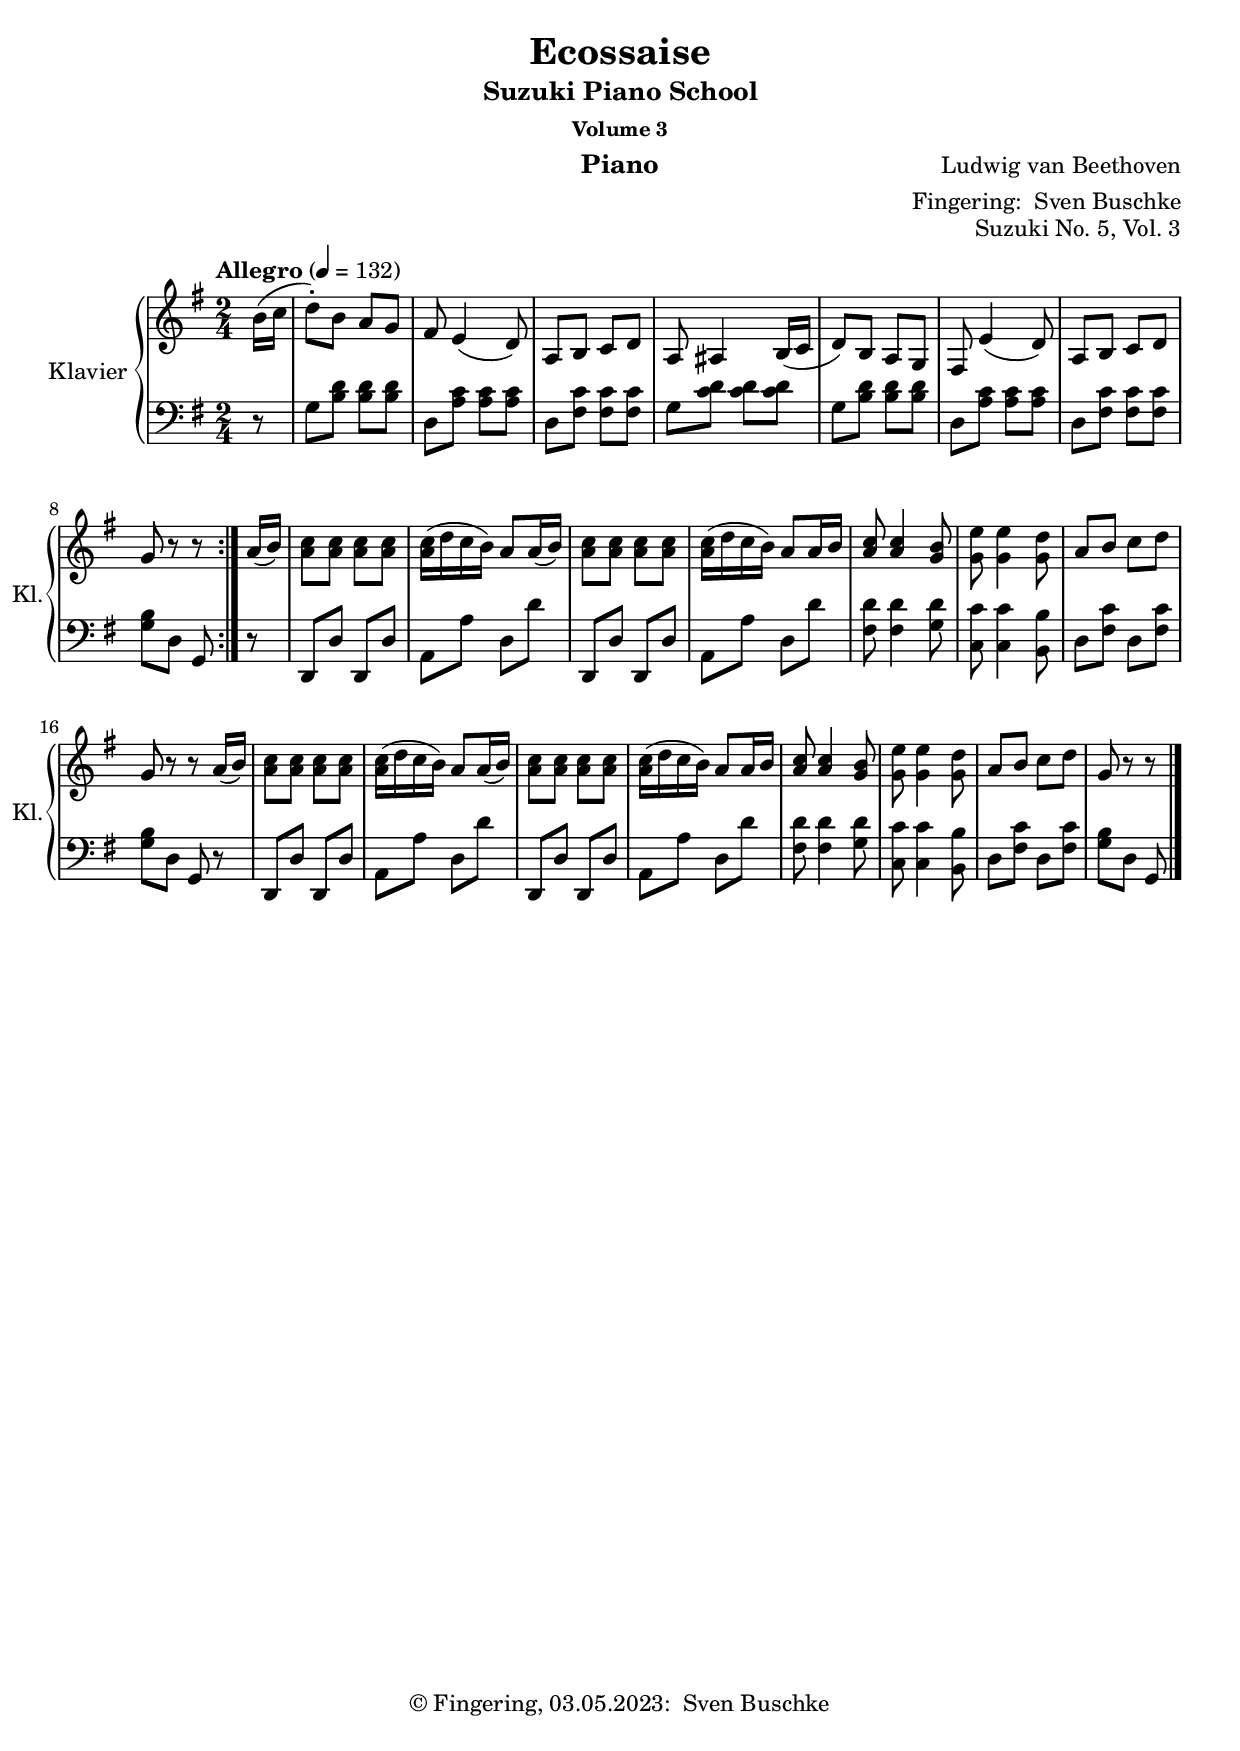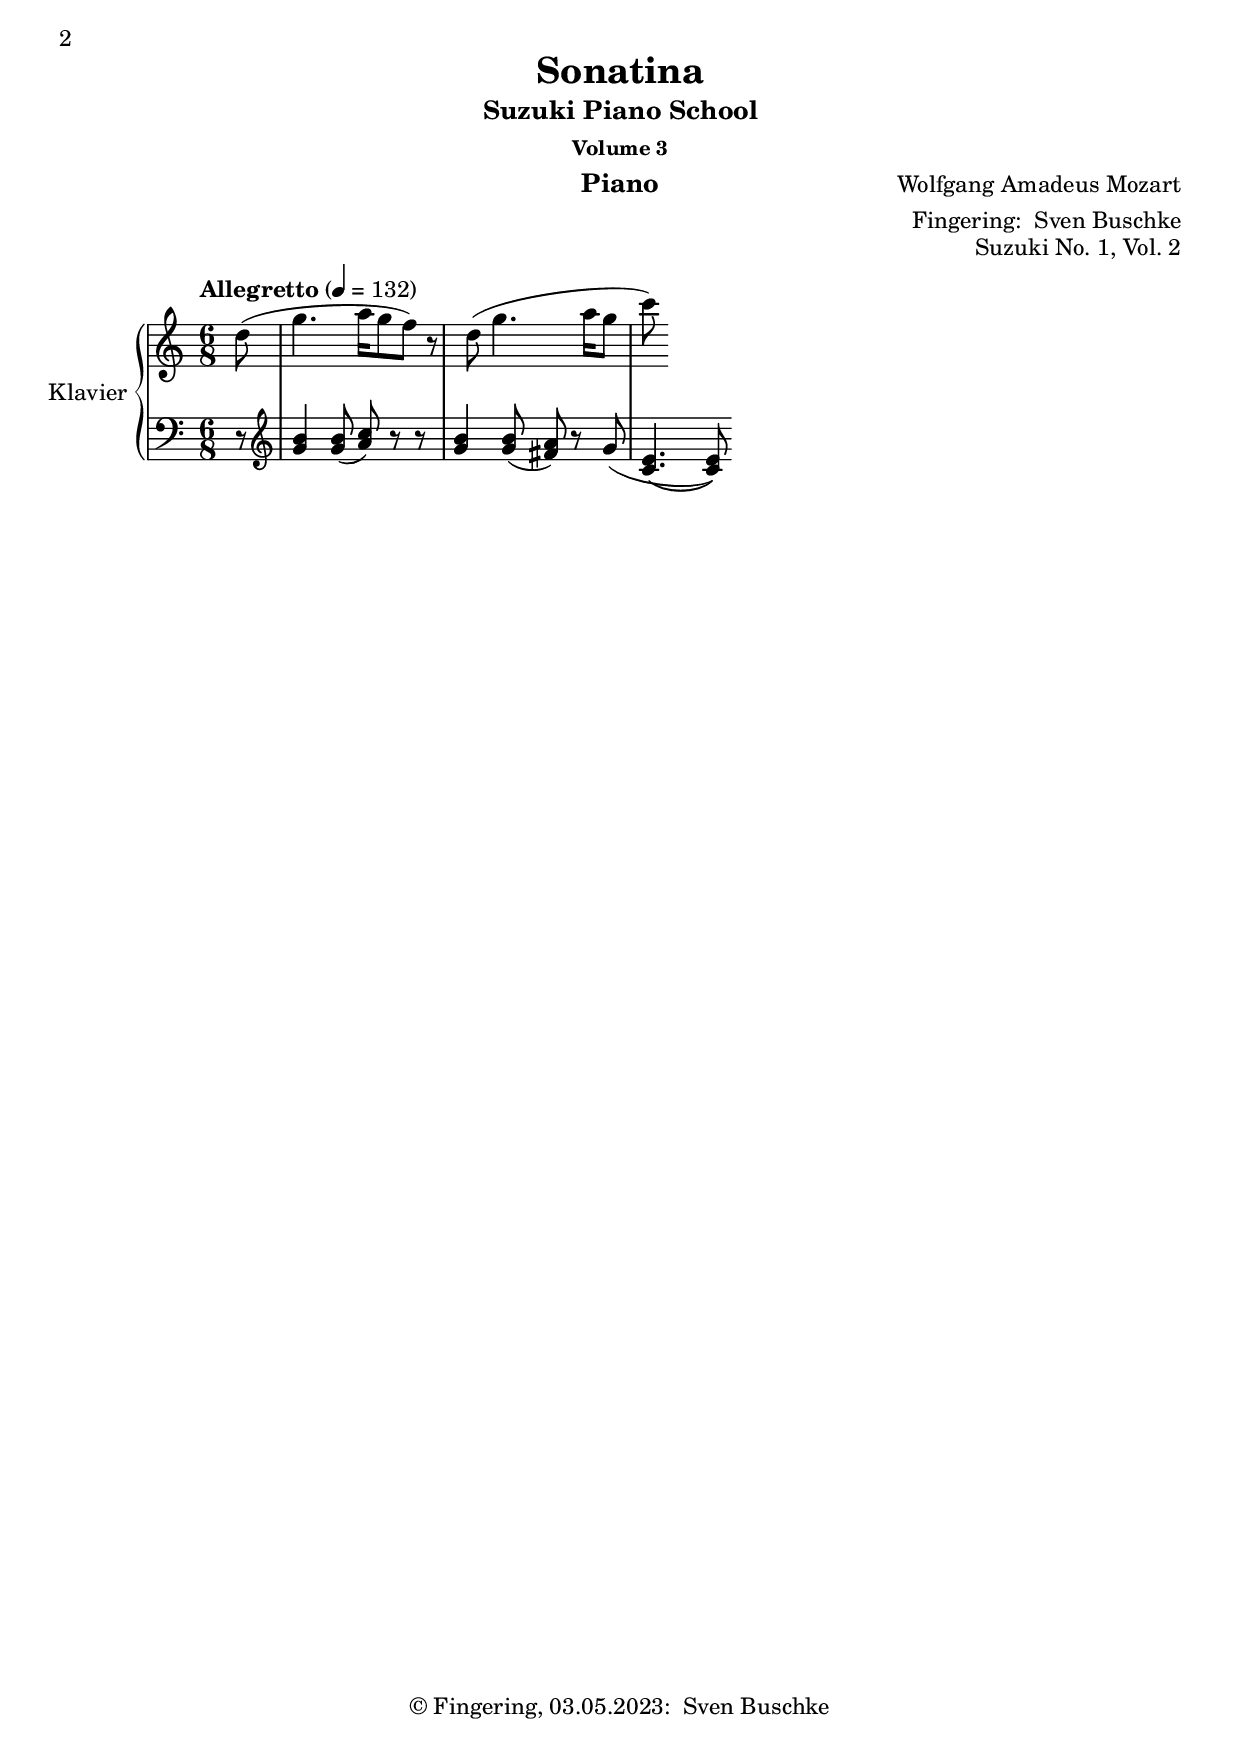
\version "2.24.1"
\language "english"

\header {
  dedication = ""
  title = ""
  subtitle = "Suzuki Piano School"
  subsubtitle = "Volume 3"
  instrument = "Piano"
  composer = ""
  arranger = \markup {"Fingering: " \with-url "https://buschke.com" "Sven Buschke"}
  poet = ""
  meter = ""
  piece = ""
  opus = "No. 1"
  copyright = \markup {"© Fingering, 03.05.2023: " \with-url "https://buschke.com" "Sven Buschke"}
%  tagline = ""
  % Remove default LilyPond tagline
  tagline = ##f
}


\paper {
  #(set-paper-size "a4")
}

\layout {
  \context {
    \Voice
    \consists "Melody_engraver"
    \override Stem #'neutral-direction = #'()
  }
}

global = {
  \key c \major
  \numericTimeSignature
  \time 4/4
  \tempo "Andante" 4=100
}

%%%%%%%%%%%%%%%%%%%%%%%%%%%%%%%%%%%%%%%%%%%%%%%%%%%%%%%%%%%%%%%%%%%%%%%%%%%%%%%%
% Nummer 1 / A
%%%%%%%%%%%%%%%%%%%%%%%%%%%%%%%%%%%%%%%%%%%%%%%%%%%%%%%%%%%%%%%%%%%%%%%%%%%%%%%%

globalA = {
  \key c \major
  \numericTimeSignature
  \time 4/4
  \tempo "Andante" 4=100
}

scoreARight = \relative c'' {
  \global
  % Music follows here.

}

scoreALeft = \relative c' {
  \global
  % Music follows here.

}

\bookpart {
\header {
  title = ""
  composer = ""
  poet = ""
  meter = ""
  piece = ""
  opus = "Suzuki No. 1, Vol. 2"
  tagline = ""
}
  \score {
    \new PianoStaff \with {
      instrumentName = "Klavier"
      shortInstrumentName = "Kl."
    } <<
      \new Staff = "right" \with {
        midiInstrument = "acoustic grand"
      } \scoreARight
      \new Staff = "left" \with {
        midiInstrument = "acoustic grand"
      } { \clef bass \scoreALeft }
    >>
    \layout { }
    \midi { }
  }
}

%%%%%%%%%%%%%%%%%%%%%%%%%%%%%%%%%%%%%%%%%%%%%%%%%%%%%%%%%%%%%%%%%%%%%%%%%%%%%%%%
% Nummer 2 / B
%%%%%%%%%%%%%%%%%%%%%%%%%%%%%%%%%%%%%%%%%%%%%%%%%%%%%%%%%%%%%%%%%%%%%%%%%%%%%%%%

globalB = {
  \key c \major
  \numericTimeSignature
  \time 4/4
  \tempo "Andante" 4=100
}

scoreBRight = \relative c'' {
  \global
  % Music follows here.

}

scoreBLeft = \relative c' {
  \global
  % Music follows here.

}

\bookpart {
\header {
  title = ""
  composer = ""
  poet = ""
  meter = ""
  piece = ""
  opus = "Suzuki No. 1, Vol. 2"
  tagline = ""
}
  \score {
    \new PianoStaff \with {
      instrumentName = "Klavier"
      shortInstrumentName = "Kl."
    } <<
      \new Staff = "right" \with {
        midiInstrument = "acoustic grand"
      } \scoreBRight
      \new Staff = "left" \with {
        midiInstrument = "acoustic grand"
      } { \clef bass \scoreBLeft }
    >>
    \layout { }
    \midi { }
  }
}

%%%%%%%%%%%%%%%%%%%%%%%%%%%%%%%%%%%%%%%%%%%%%%%%%%%%%%%%%%%%%%%%%%%%%%%%%%%%%%%%
% Nummer 3 / C
%%%%%%%%%%%%%%%%%%%%%%%%%%%%%%%%%%%%%%%%%%%%%%%%%%%%%%%%%%%%%%%%%%%%%%%%%%%%%%%%

globalC = {
  \key c \major
  \numericTimeSignature
  \time 4/4
  \tempo "Andante" 4=100
}

scoreCRight = \relative c'' {
  \global
  % Music follows here.

}

scoreCLeft = \relative c' {
  \global
  % Music follows here.

}

\bookpart {
\header {
  title = ""
  composer = ""
  poet = ""
  meter = ""
  piece = ""
  opus = "Suzuki No. 1, Vol. 2"
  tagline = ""
}
  \score {
    \new PianoStaff \with {
      instrumentName = "Klavier"
      shortInstrumentName = "Kl."
    } <<
      \new Staff = "right" \with {
        midiInstrument = "acoustic grand"
      } \scoreCRight
      \new Staff = "left" \with {
        midiInstrument = "acoustic grand"
      } { \clef bass \scoreCLeft }
    >>
    \layout { }
    \midi { }
  }
}

%%%%%%%%%%%%%%%%%%%%%%%%%%%%%%%%%%%%%%%%%%%%%%%%%%%%%%%%%%%%%%%%%%%%%%%%%%%%%%%%
% Nummer 4 / D
%%%%%%%%%%%%%%%%%%%%%%%%%%%%%%%%%%%%%%%%%%%%%%%%%%%%%%%%%%%%%%%%%%%%%%%%%%%%%%%%

globalD = {
  \key c \major
  \numericTimeSignature
  \time 4/4
  \tempo "Andante" 4=100
}

scoreDRight = \relative c'' {
  \global
  % Music follows here.

}

scoreDLeft = \relative c' {
  \global
  % Music follows here.

}

\bookpart {
\header {
  title = ""
  composer = ""
  poet = ""
  meter = ""
  piece = ""
  opus = "Suzuki No. 1, Vol. 2"
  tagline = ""
}
  \score {
    \new PianoStaff \with {
      instrumentName = "Klavier"
      shortInstrumentName = "Kl."
    } <<
      \new Staff = "right" \with {
        midiInstrument = "acoustic grand"
      } \scoreDRight
      \new Staff = "left" \with {
        midiInstrument = "acoustic grand"
      } { \clef bass \scoreDLeft }
    >>
    \layout { }
    \midi { }
  }
}

%%%%%%%%%%%%%%%%%%%%%%%%%%%%%%%%%%%%%%%%%%%%%%%%%%%%%%%%%%%%%%%%%%%%%%%%%%%%%%%%
% Nummer 5 / E
%%%%%%%%%%%%%%%%%%%%%%%%%%%%%%%%%%%%%%%%%%%%%%%%%%%%%%%%%%%%%%%%%%%%%%%%%%%%%%%%

globalE = {
  \key g \major
  \numericTimeSignature
  \time 2/4
  \tempo "Allegro" 4=132
}

scoreERight = \relative c'' {
  \globalE
  % Music follows here.
  \repeat volta 2 {
    \partial 8
    b16(c
    d8-.) b a g fs e4(d8) a b c d a as4 b16(c d8) b a g fs e'4(d8) a b c d g r r
  }
  \partial 8
  a16(b)
  <a c>8 <a c> <a c> <a c>
  <a c>16(d c b) a8 
  a16(b)
  <a c>8 <a c> <a c> <a c>
  <a c>16(d c b) a8 a16 b
  <a c>8 <a c>4 <g b>8
  <g e'> <g e'>4 <g d'>8
  a b c d g, r r 
  a16(b)
  <a c>8 <a c> <a c> <a c>
  <a c>16(d c b) a8 
  a16(b)
  <a c>8 <a c> <a c> <a c>
  <a c>16(d c b) a8 a16 b
  <a c>8 <a c>4 <g b>8
  <g e'> <g e'>4 <g d'>8
  a b c d g, r r 
  \bar "|."
}

scoreELeft = \relative c' {
  \globalE
  % Music follows here.
  \repeat volta 2 {
    \partial 8
    r
    g <b d> <b d> <b d>
    d, <a' c> <a c> <a c>
    d, <fs c'> <fs c'> <fs c'>
    g <c d> <c d> <c d>
    g <b d> <b d> <b d>
    d, <a' c> <a c> <a c>
    d, <fs c'> <fs c'> <fs c'>
    <g b> d g,
  }
  \partial 8
  r8
  d d' d, d'
  a a' d, d'
  d,, d' d, d'
  a a' d, d'
  <fs, d'> <fs d'>4 <g d'>8
  <c, c'> <c c'>4 <b b'>8
  d <fs c'> d <fs c'>
  <g b> d g, r
  d d' d, d'
  a a' d, d'
  d,, d' d, d'
  a a' d, d'
  <fs, d'> <fs d'>4 <g d'>8
  <c, c'> <c c'>4 <b b'>8
  d <fs c'> d <fs c'>
  <g b> d g,
  \bar "|."
}

\bookpart {
\header {
  title = "Ecossaise"
  composer = \markup {\with-url #"https://es.wikipedia.org/wiki/Ludwig_van_Beethoven" "Ludwig van Beethoven"}
  poet = ""
  meter = ""
  piece = ""
  opus = "Suzuki No. 5, Vol. 3"
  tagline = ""
}
  \score {
    \new PianoStaff \with {
      instrumentName = "Klavier"
      shortInstrumentName = "Kl."
    } <<
      \new Staff = "right" \with {
        midiInstrument = "acoustic grand"
      } \scoreERight
      \new Staff = "left" \with {
        midiInstrument = "acoustic grand"
      } { \clef bass \scoreELeft }
    >>
    \layout { }
    \midi { }
  }
}

%%%%%%%%%%%%%%%%%%%%%%%%%%%%%%%%%%%%%%%%%%%%%%%%%%%%%%%%%%%%%%%%%%%%%%%%%%%%%%%%
% Nummer 6 / F
%%%%%%%%%%%%%%%%%%%%%%%%%%%%%%%%%%%%%%%%%%%%%%%%%%%%%%%%%%%%%%%%%%%%%%%%%%%%%%%%

globalF = {
  \key c \major
  \numericTimeSignature
  \time 4/4
  \tempo "Andante" 4=100
}

scoreFRight = \relative c'' {
  \global
  % Music follows here.

}

scoreFLeft = \relative c' {
  \global
  % Music follows here.

}

\bookpart {
\header {
  title = ""
  composer = ""
  poet = ""
  meter = ""
  piece = ""
  opus = "Suzuki No. 1, Vol. 2"
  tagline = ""
}
  \score {
    \new PianoStaff \with {
      instrumentName = "Klavier"
      shortInstrumentName = "Kl."
    } <<
      \new Staff = "right" \with {
        midiInstrument = "acoustic grand"
      } \scoreFRight
      \new Staff = "left" \with {
        midiInstrument = "acoustic grand"
      } { \clef bass \scoreFLeft }
    >>
    \layout { }
    \midi { }
  }
}

%%%%%%%%%%%%%%%%%%%%%%%%%%%%%%%%%%%%%%%%%%%%%%%%%%%%%%%%%%%%%%%%%%%%%%%%%%%%%%%%
% Nummer 7 / G
%%%%%%%%%%%%%%%%%%%%%%%%%%%%%%%%%%%%%%%%%%%%%%%%%%%%%%%%%%%%%%%%%%%%%%%%%%%%%%%%

globalG = {
  \key c \major
  \numericTimeSignature
  \time 6/8
  \tempo "Allegretto" 4=132
}

scoreGRight = \relative c'' {
  \globalG
  % Music follows here.
  \partial 8
  d8(
  g4. a16 g8 f) r d(g4. a16 g8 c)
}

scoreGLeft = \relative c' {
  \globalG
  % Music follows here.
  \partial 8
  r \clef treble
  <g' b>4 <g b>8(<a c>) r r
  <g b>4 <g b>8(<fs a>)r g(
  <c, e>4.\(<c e>8\))
}

\bookpart {
\header {
  title = "Sonatina"
  composer = \markup {\with-url #"https://es.wikipedia.org/wiki/Wolfgang_Amadeus_Mozart" "Wolfgang Amadeus Mozart"}
  poet = ""
  meter = ""
  piece = ""
  opus = "Suzuki No. 1, Vol. 2"
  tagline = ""
}
  \score {
    \new PianoStaff \with {
      instrumentName = "Klavier"
      shortInstrumentName = "Kl."
    } <<
      \new Staff = "right" \with {
        midiInstrument = "acoustic grand"
      } \scoreGRight
      \new Staff = "left" \with {
        midiInstrument = "acoustic grand"
      } { \clef bass \scoreGLeft }
    >>
    \layout { }
    \midi { }
  }
}

%%%%%%%%%%%%%%%%%%%%%%%%%%%%%%%%%%%%%%%%%%%%%%%%%%%%%%%%%%%%%%%%%%%%%%%%%%%%%%%%
% Nummer 8 / H
%%%%%%%%%%%%%%%%%%%%%%%%%%%%%%%%%%%%%%%%%%%%%%%%%%%%%%%%%%%%%%%%%%%%%%%%%%%%%%%%

globalH = {
  \key c \major
  \numericTimeSignature
  \time 4/4
  \tempo "Andante" 4=100
}

scoreHRight = \relative c'' {
  \global
  % Music follows here.

}

scoreHLeft = \relative c' {
  \global
  % Music follows here.

}

\bookpart {
\header {
  title = ""
  composer = ""
  poet = ""
  meter = ""
  piece = ""
  opus = "Suzuki No. 1, Vol. 2"
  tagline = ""
}
  \score {
    \new PianoStaff \with {
      instrumentName = "Klavier"
      shortInstrumentName = "Kl."
    } <<
      \new Staff = "right" \with {
        midiInstrument = "acoustic grand"
      } \scoreHRight
      \new Staff = "left" \with {
        midiInstrument = "acoustic grand"
      } { \clef bass \scoreHLeft }
    >>
    \layout { }
    \midi { }
  }
}

%%%%%%%%%%%%%%%%%%%%%%%%%%%%%%%%%%%%%%%%%%%%%%%%%%%%%%%%%%%%%%%%%%%%%%%%%%%%%%%%
% Nummer 9 / I
%%%%%%%%%%%%%%%%%%%%%%%%%%%%%%%%%%%%%%%%%%%%%%%%%%%%%%%%%%%%%%%%%%%%%%%%%%%%%%%%

globalI = {
  \key c \major
  \numericTimeSignature
  \time 4/4
  \tempo "Andante" 4=100
}

scoreIRight = \relative c'' {
  \global
  % Music follows here.

}

scoreILeft = \relative c' {
  \global
  % Music follows here.

}

\bookpart {
\header {
  title = ""
  composer = ""
  poet = ""
  meter = ""
  piece = ""
  opus = "Suzuki No. 1, Vol. 2"
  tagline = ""
}
  \score {
    \new PianoStaff \with {
      instrumentName = "Klavier"
      shortInstrumentName = "Kl."
    } <<
      \new Staff = "right" \with {
        midiInstrument = "acoustic grand"
      } \scoreIRight
      \new Staff = "left" \with {
        midiInstrument = "acoustic grand"
      } { \clef bass \scoreILeft }
    >>
    \layout { }
    \midi { }
  }
}

%%%%%%%%%%%%%%%%%%%%%%%%%%%%%%%%%%%%%%%%%%%%%%%%%%%%%%%%%%%%%%%%%%%%%%%%%%%%%%%%
% Nummer 10 / J
%%%%%%%%%%%%%%%%%%%%%%%%%%%%%%%%%%%%%%%%%%%%%%%%%%%%%%%%%%%%%%%%%%%%%%%%%%%%%%%%

globalJ = {
  \key c \major
  \numericTimeSignature
  \time 4/4
  \tempo "Andante" 4=100
}

scoreJRight = \relative c'' {
  \global
  % Music follows here.

}

scoreJLeft = \relative c' {
  \global
  % Music follows here.

}

\bookpart {
\header {
  title = ""
  composer = ""
  poet = ""
  meter = ""
  piece = ""
  opus = "Suzuki No. 1, Vol. 2"
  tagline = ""
}
  \score {
    \new PianoStaff \with {
      instrumentName = "Klavier"
      shortInstrumentName = "Kl."
    } <<
      \new Staff = "right" \with {
        midiInstrument = "acoustic grand"
      } \scoreJRight
      \new Staff = "left" \with {
        midiInstrument = "acoustic grand"
      } { \clef bass \scoreJLeft }
    >>
    \layout { }
    \midi { }
  }
}

%%%%%%%%%%%%%%%%%%%%%%%%%%%%%%%%%%%%%%%%%%%%%%%%%%%%%%%%%%%%%%%%%%%%%%%%%%%%%%%%
% Nummer 11 / K
%%%%%%%%%%%%%%%%%%%%%%%%%%%%%%%%%%%%%%%%%%%%%%%%%%%%%%%%%%%%%%%%%%%%%%%%%%%%%%%%

globalK = {
  \key c \major
  \numericTimeSignature
  \time 4/4
  \tempo "Andante" 4=100
}

scoreKRight = \relative c'' {
  \global
  % Music follows here.

}

scoreKLeft = \relative c' {
  \global
  % Music follows here.

}

\bookpart {
\header {
  title = ""
  composer = ""
  poet = ""
  meter = ""
  piece = ""
  opus = "Suzuki No. 1, Vol. 2"
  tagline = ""
}
  \score {
    \new PianoStaff \with {
      instrumentName = "Klavier"
      shortInstrumentName = "Kl."
    } <<
      \new Staff = "right" \with {
        midiInstrument = "acoustic grand"
      } \scoreKRight
      \new Staff = "left" \with {
        midiInstrument = "acoustic grand"
      } { \clef bass \scoreKLeft }
    >>
    \layout { }
    \midi { }
  }
}

%%%%%%%%%%%%%%%%%%%%%%%%%%%%%%%%%%%%%%%%%%%%%%%%%%%%%%%%%%%%%%%%%%%%%%%%%%%%%%%%
% Nummer 12 / L
%%%%%%%%%%%%%%%%%%%%%%%%%%%%%%%%%%%%%%%%%%%%%%%%%%%%%%%%%%%%%%%%%%%%%%%%%%%%%%%%

globalL = {
  \key c \major
  \numericTimeSignature
  \time 4/4
  \tempo "Andante" 4=100
}

scoreLRight = \relative c'' {
  \global
  % Music follows here.

}

scoreLLeft = \relative c' {
  \global
  % Music follows here.

}

\bookpart {
\header {
  title = ""
  composer = ""
  poet = ""
  meter = ""
  piece = ""
  opus = "Suzuki No. 1, Vol. 2"
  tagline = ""
}
  \score {
    \new PianoStaff \with {
      instrumentName = "Klavier"
      shortInstrumentName = "Kl."
    } <<
      \new Staff = "right" \with {
        midiInstrument = "acoustic grand"
      } \scoreLRight
      \new Staff = "left" \with {
        midiInstrument = "acoustic grand"
      } { \clef bass \scoreLLeft }
    >>
    \layout { }
    \midi { }
  }
}

%%%%%%%%%%%%%%%%%%%%%%%%%%%%%%%%%%%%%%%%%%%%%%%%%%%%%%%%%%%%%%%%%%%%%%%%%%%%%%%%
% Nummer 13 / M
%%%%%%%%%%%%%%%%%%%%%%%%%%%%%%%%%%%%%%%%%%%%%%%%%%%%%%%%%%%%%%%%%%%%%%%%%%%%%%%%

globalM = {
  \key c \major
  \numericTimeSignature
  \time 4/4
  \tempo "Andante" 4=100
}

scoreMRight = \relative c'' {
  \global
  % Music follows here.

}

scoreMLeft = \relative c' {
  \global
  % Music follows here.

}

\bookpart {
\header {
  title = ""
  composer = ""
  poet = ""
  meter = ""
  piece = ""
  opus = "Suzuki No. 1, Vol. 2"
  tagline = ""
}
  \score {
    \new PianoStaff \with {
      instrumentName = "Klavier"
      shortInstrumentName = "Kl."
    } <<
      \new Staff = "right" \with {
        midiInstrument = "acoustic grand"
      } \scoreMRight
      \new Staff = "left" \with {
        midiInstrument = "acoustic grand"
      } { \clef bass \scoreMLeft }
    >>
    \layout { }
    \midi { }
  }
}

%%%%%%%%%%%%%%%%%%%%%%%%%%%%%%%%%%%%%%%%%%%%%%%%%%%%%%%%%%%%%%%%%%%%%%%%%%%%%%%%
% Nummer 14 / N
%%%%%%%%%%%%%%%%%%%%%%%%%%%%%%%%%%%%%%%%%%%%%%%%%%%%%%%%%%%%%%%%%%%%%%%%%%%%%%%%

globalN = {
  \key c \major
  \numericTimeSignature
  \time 4/4
  \tempo "Andante" 4=100
}

scoreNRight = \relative c'' {
  \global
  % Music follows here.

}

scoreNLeft = \relative c' {
  \global
  % Music follows here.

}

\bookpart {
\header {
  title = ""
  composer = ""
  poet = ""
  meter = ""
  piece = ""
  opus = "Suzuki No. 1, Vol. 2"
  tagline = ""
}
  \score {
    \new PianoStaff \with {
      instrumentName = "Klavier"
      shortInstrumentName = "Kl."
    } <<
      \new Staff = "right" \with {
        midiInstrument = "acoustic grand"
      } \scoreNRight
      \new Staff = "left" \with {
        midiInstrument = "acoustic grand"
      } { \clef bass \scoreNLeft }
    >>
    \layout { }
    \midi { }
  }
}

%%%%%%%%%%%%%%%%%%%%%%%%%%%%%%%%%%%%%%%%%%%%%%%%%%%%%%%%%%%%%%%%%%%%%%%%%%%%%%%%
% Nummer 15 / O
%%%%%%%%%%%%%%%%%%%%%%%%%%%%%%%%%%%%%%%%%%%%%%%%%%%%%%%%%%%%%%%%%%%%%%%%%%%%%%%%

globalO = {
  \key c \major
  \numericTimeSignature
  \time 4/4
  \tempo "Andante" 4=100
}

scoreORight = \relative c'' {
  \global
  % Music follows here.

}

scoreOLeft = \relative c' {
  \global
  % Music follows here.

}

\bookpart {
\header {
  title = ""
  composer = ""
  poet = ""
  meter = ""
  piece = ""
  opus = "Suzuki No. 1, Vol. 2"
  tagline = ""
}
  \score {
    \new PianoStaff \with {
      instrumentName = "Klavier"
      shortInstrumentName = "Kl."
    } <<
      \new Staff = "right" \with {
        midiInstrument = "acoustic grand"
      } \scoreORight
      \new Staff = "left" \with {
        midiInstrument = "acoustic grand"
      } { \clef bass \scoreOLeft }
    >>
    \layout { }
    \midi { }
  }
}

%%%%%%%%%%%%%%%%%%%%%%%%%%%%%%%%%%%%%%%%%%%%%%%%%%%%%%%%%%%%%%%%%%%%%%%%%%%%%%%%
% Nummer 16 / P
%%%%%%%%%%%%%%%%%%%%%%%%%%%%%%%%%%%%%%%%%%%%%%%%%%%%%%%%%%%%%%%%%%%%%%%%%%%%%%%%

globalP = {
  \key c \major
  \numericTimeSignature
  \time 4/4
  \tempo "Andante" 4=100
}

scorePRight = \relative c'' {
  \global
  % Music follows here.

}

scorePLeft = \relative c' {
  \global
  % Music follows here.

}

\bookpart {
\header {
  title = ""
  composer = ""
  poet = ""
  meter = ""
  piece = ""
  opus = "Suzuki No. 1, Vol. 2"
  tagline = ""
}
  \score {
    \new PianoStaff \with {
      instrumentName = "Klavier"
      shortInstrumentName = "Kl."
    } <<
      \new Staff = "right" \with {
        midiInstrument = "acoustic grand"
      } \scorePRight
      \new Staff = "left" \with {
        midiInstrument = "acoustic grand"
      } { \clef bass \scorePLeft }
    >>
    \layout { }
    \midi { }
  }
}

%%%%%%%%%%%%%%%%%%%%%%%%%%%%%%%%%%%%%%%%%%%%%%%%%%%%%%%%%%%%%%%%%%%%%%%%%%%%%%%%
% Nummer 17 / Q
%%%%%%%%%%%%%%%%%%%%%%%%%%%%%%%%%%%%%%%%%%%%%%%%%%%%%%%%%%%%%%%%%%%%%%%%%%%%%%%%

globalQ = {
  \key c \major
  \numericTimeSignature
  \time 4/4
  \tempo "Andante" 4=100
}

scoreQRight = \relative c'' {
  \global
  % Music follows here.

}

scoreQLeft = \relative c' {
  \global
  % Music follows here.

}

\bookpart {
\header {
  title = ""
  composer = ""
  poet = ""
  meter = ""
  piece = ""
  opus = "Suzuki No. 1, Vol. 2"
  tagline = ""
}
  \score {
    \new PianoStaff \with {
      instrumentName = "Klavier"
      shortInstrumentName = "Kl."
    } <<
      \new Staff = "right" \with {
        midiInstrument = "acoustic grand"
      } \scoreQRight
      \new Staff = "left" \with {
        midiInstrument = "acoustic grand"
      } { \clef bass \scoreQLeft }
    >>
    \layout { }
    \midi { }
  }
}

%%%%%%%%%%%%%%%%%%%%%%%%%%%%%%%%%%%%%%%%%%%%%%%%%%%%%%%%%%%%%%%%%%%%%%%%%%%%%%%%
% Nummer 18 / R
%%%%%%%%%%%%%%%%%%%%%%%%%%%%%%%%%%%%%%%%%%%%%%%%%%%%%%%%%%%%%%%%%%%%%%%%%%%%%%%%

globalR = {
  \key c \major
  \numericTimeSignature
  \time 4/4
  \tempo "Andante" 4=100
}

scoreRRight = \relative c'' {
  \global
  % Music follows here.

}

scoreRLeft = \relative c' {
  \global
  % Music follows here.

}

\bookpart {
\header {
  title = ""
  composer = ""
  poet = ""
  meter = ""
  piece = ""
  opus = "Suzuki No. 1, Vol. 2"
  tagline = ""
}
  \score {
    \new PianoStaff \with {
      instrumentName = "Klavier"
      shortInstrumentName = "Kl."
    } <<
      \new Staff = "right" \with {
        midiInstrument = "acoustic grand"
      } \scoreRRight
      \new Staff = "left" \with {
        midiInstrument = "acoustic grand"
      } { \clef bass \scoreRLeft }
    >>
    \layout { }
    \midi { }
  }
}
